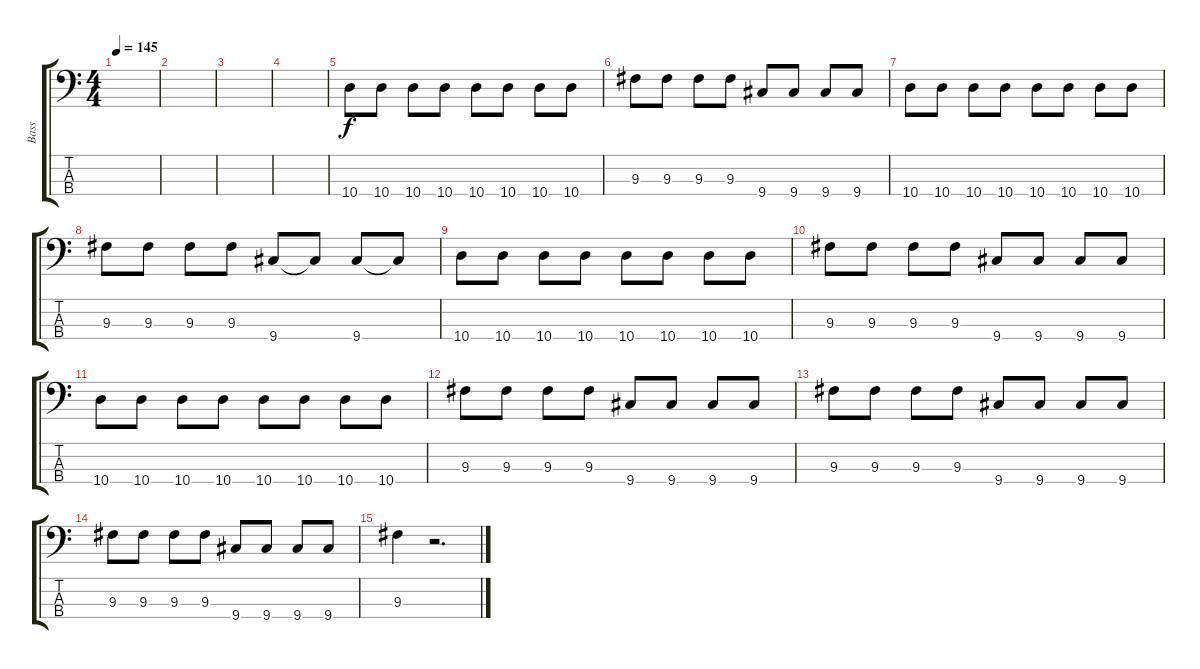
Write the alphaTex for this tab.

\track ("Bass" "Bass") {instrument electricbassfinger}
\staff {score tabs}
\tuning (G2 D2 A1 E1) {hide}
\ts (4 4)
\tempo 145
\clef f4
\ks c
|
|
|
|
10.4.8 10.4.8 10.4.8 10.4.8 10.4.8 10.4.8 10.4.8 10.4.8 |
9.3.8 9.3.8 9.3.8 9.3.8 9.4.8 9.4.8 9.4.8 9.4.8 |
10.4.8 10.4.8 10.4.8 10.4.8 10.4.8 10.4.8 10.4.8 10.4.8 |
9.3.8 9.3.8 9.3.8 9.3.8 9.4.8 9.4{t}.8 9.4.8 9.4{t}.8 |
10.4.8 10.4.8 10.4.8 10.4.8 10.4.8 10.4.8 10.4.8 10.4.8 |
9.3.8 9.3.8 9.3.8 9.3.8 9.4.8 9.4.8 9.4.8 9.4.8 |
10.4.8 10.4.8 10.4.8 10.4.8 10.4.8 10.4.8 10.4.8 10.4.8 |
9.3.8 9.3.8 9.3.8 9.3.8 9.4.8 9.4.8 9.4.8 9.4.8 |
9.3.8 9.3.8 9.3.8 9.3.8 9.4.8 9.4.8 9.4.8 9.4.8 |
9.3.8 9.3.8 9.3.8 9.3.8 9.4.8 9.4.8 9.4.8 9.4.8 |
9.3.4 r.2{d}
